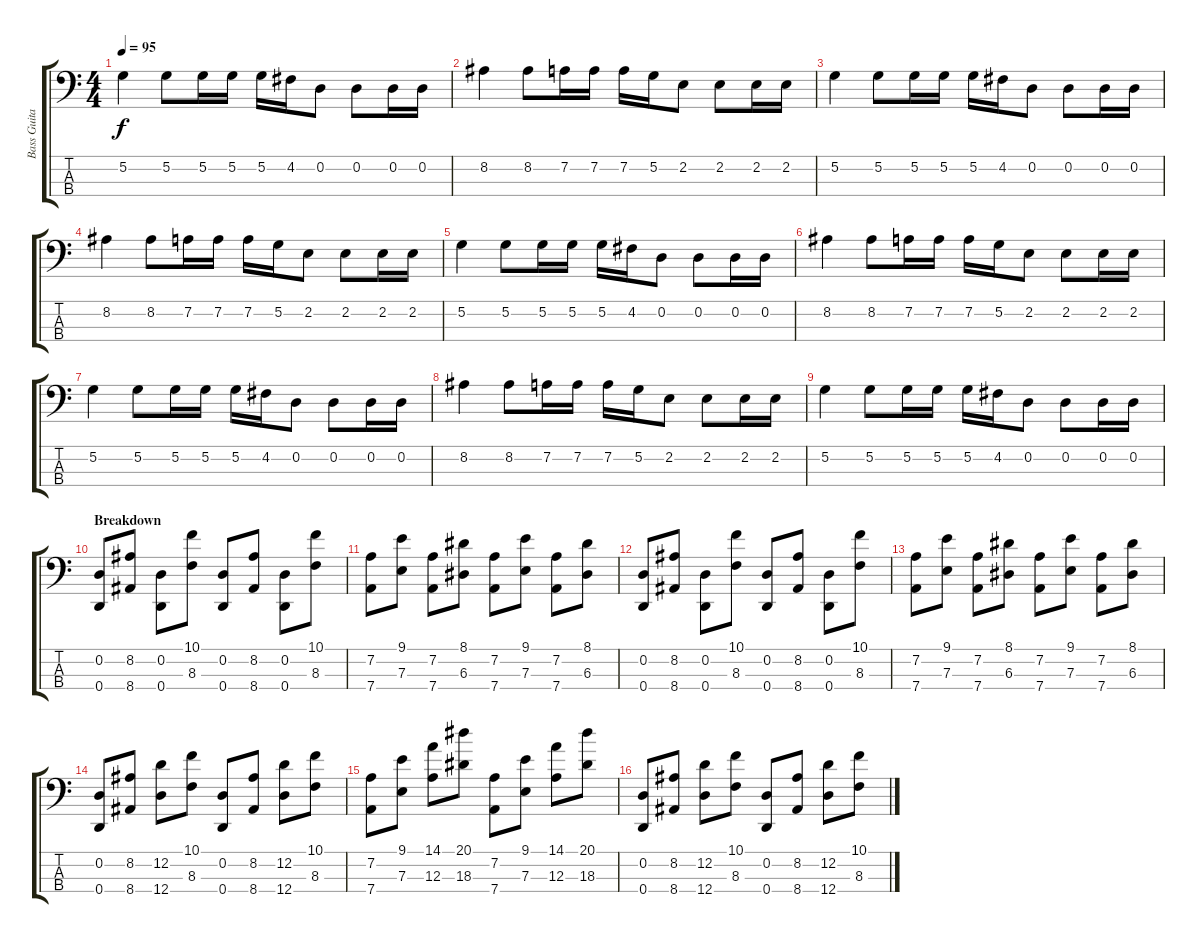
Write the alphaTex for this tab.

\track ("Bass Guitar (Finger)" "Bass Guita") {instrument electricbassfinger}
\staff {score tabs}
\tuning (G2 D2 A1 D1) {hide}
\ts (4 4)
\tempo 95
\clef f4
\ks c
5.2.4{dy f} 5.2.8 5.2.16 5.2.16 5.2.16 4.2.16 0.2.8 0.2.8 0.2.16 0.2.16 |
8.2.4 8.2.8 7.2.16 7.2.16 7.2.16 5.2.16 2.2.8 2.2.8 2.2.16 2.2.16 |
5.2.4 5.2.8 5.2.16 5.2.16 5.2.16 4.2.16 0.2.8 0.2.8 0.2.16 0.2.16 |
8.2.4 8.2.8 7.2.16 7.2.16 7.2.16 5.2.16 2.2.8 2.2.8 2.2.16 2.2.16 |
5.2.4 5.2.8 5.2.16 5.2.16 5.2.16 4.2.16 0.2.8 0.2.8 0.2.16 0.2.16 |
8.2.4 8.2.8 7.2.16 7.2.16 7.2.16 5.2.16 2.2.8 2.2.8 2.2.16 2.2.16 |
5.2.4 5.2.8 5.2.16 5.2.16 5.2.16 4.2.16 0.2.8 0.2.8 0.2.16 0.2.16 |
8.2.4 8.2.8 7.2.16 7.2.16 7.2.16 5.2.16 2.2.8 2.2.8 2.2.16 2.2.16 |
5.2.4 5.2.8 5.2.16 5.2.16 5.2.16 4.2.16 0.2.8 0.2.8 0.2.16 0.2.16 |
\section ("" "Breakdown")
(0.2 0.4).8 (8.2 8.4).8 (0.2 0.4).8 (10.1 8.3).8 (0.2 0.4).8 (8.2 8.4).8 (0.2 0.4).8 (10.1 8.3).8 |
(7.2 7.4).8 (9.1 7.3).8 (7.2 7.4).8 (8.1 6.3).8 (7.2 7.4).8 (9.1 7.3).8 (7.2 7.4).8 (8.1 6.3).8 |
(0.2 0.4).8 (8.2 8.4).8 (0.2 0.4).8 (10.1 8.3).8 (0.2 0.4).8 (8.2 8.4).8 (0.2 0.4).8 (10.1 8.3).8 |
(7.2 7.4).8 (9.1 7.3).8 (7.2 7.4).8 (8.1 6.3).8 (7.2 7.4).8 (9.1 7.3).8 (7.2 7.4).8 (8.1 6.3).8 |
(0.2 0.4).8 (8.2 8.4).8 (12.2 12.4).8 (10.1 8.3).8 (0.2 0.4).8 (8.2 8.4).8 (12.2 12.4).8 (10.1 8.3).8 |
(7.2 7.4).8 (9.1 7.3).8 (14.1 12.3).8 (20.1 18.3).8 (7.2 7.4).8 (9.1 7.3).8 (14.1 12.3).8 (20.1 18.3).8 |
(0.2 0.4).8 (8.2 8.4).8 (12.2 12.4).8 (10.1 8.3).8 (0.2 0.4).8 (8.2 8.4).8 (12.2 12.4).8 (10.1 8.3).8
